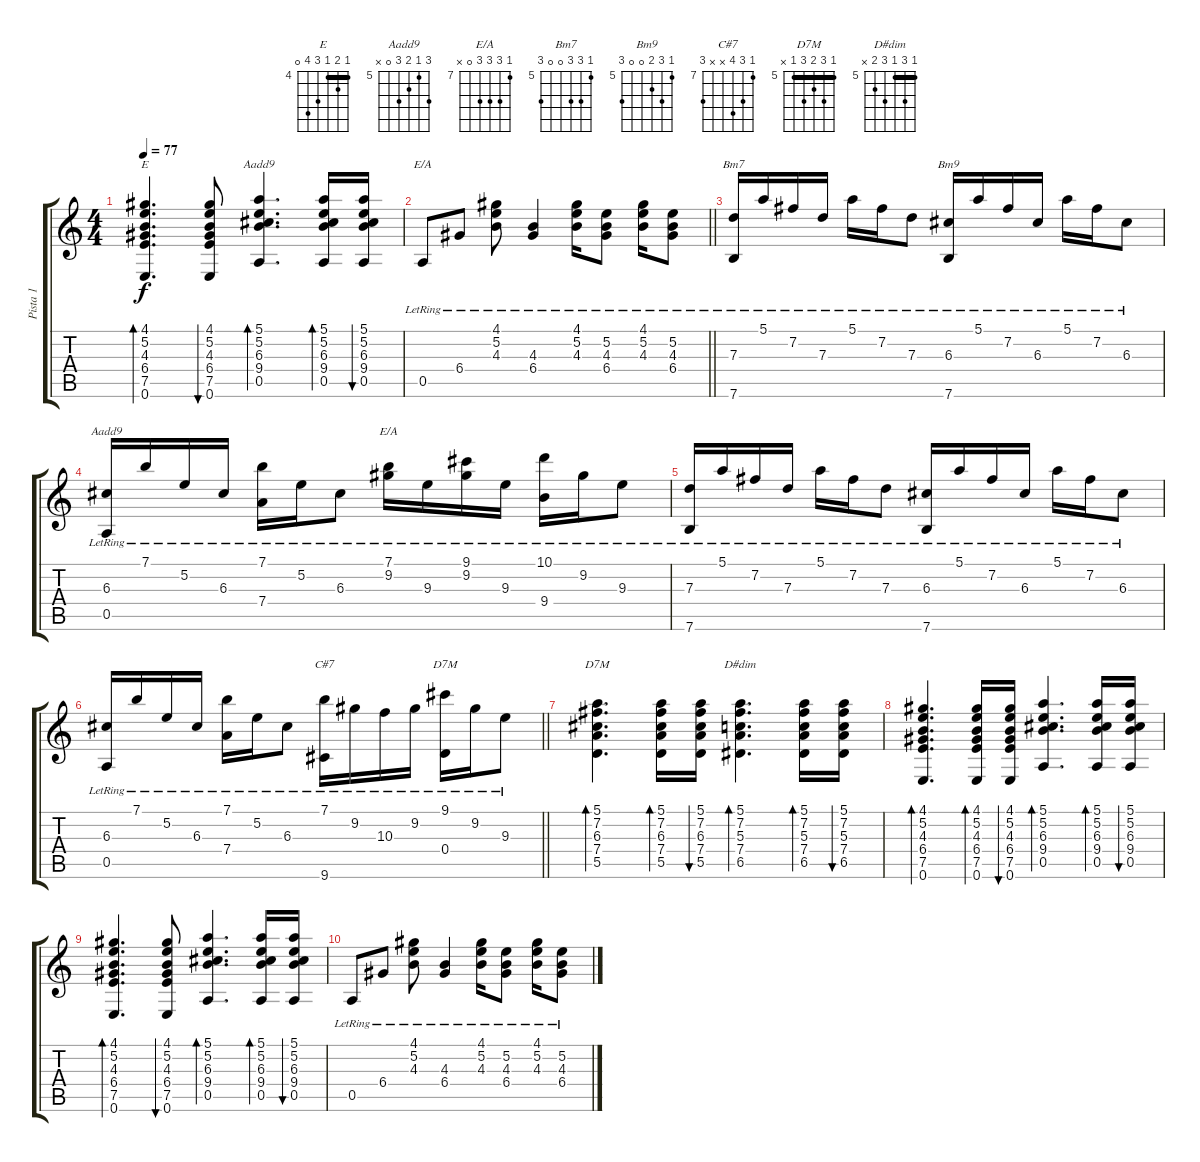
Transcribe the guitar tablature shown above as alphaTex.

\track ("Pista 1" "Pista 1") {instrument acousticguitarsteel}
\staff {score tabs}
\tuning (E4 B3 G3 D3 A2 E2) {hide}
\chord ("E" 4 5 4 6 7 0) {firstfret 4 barre 4}
\chord ("Aadd9" 5 5 6 9 0 x) {firstfret 5 barre 5}
\chord ("E/A" 4 5 4 6 0 x) {firstfret 4 barre 4}
\chord ("Bm7" 5 7 7 0 0 7) {firstfret 5}
\chord ("Bm9" 5 7 6 0 0 7) {firstfret 5}
\chord ("Aadd9" 7 5 6 7 0 x) {firstfret 5}
\chord ("E/A" 7 9 9 9 0 x) {firstfret 7}
\chord ("C#7" 7 9 10 x x 9) {firstfret 7}
\chord ("D7M" 9 10 11 0 0 10) {firstfret 9}
\chord ("D7M" 5 7 6 7 5 x) {firstfret 5 barre 5}
\chord ("D#dim" 5 7 5 7 6 x) {firstfret 5 barre 5}
\ts (4 4)
\tempo 77
\clef g2
\ks c
(4.1 5.2 4.3 6.4 7.5 0.6).4{d bd 30 ch "E" dy f} (4.1 5.2 4.3 6.4 7.5 0.6).8{bu 30} (5.1 5.2 6.3 9.4 0.5).4{d bd 30 ch "Aadd9"} (5.1 5.2 6.3 9.4 0.5).16{bd 30} (5.1 5.2 6.3 9.4 0.5).16{bu 30} |
\barLineRight lightlight
0.5{lr}.8{ch "E/A"} 6.4{lr}.8 (4.1{lr} 5.2{lr} 4.3{lr}).8 (4.3{lr} 6.4{lr}).4 (4.1{lr} 5.2{lr} 4.3{lr}).16 (5.2{lr} 4.3{lr} 6.4{lr}).8 (4.1{lr} 5.2{lr} 4.3{lr}).16 (5.2{lr} 4.3{lr} 6.4{lr}).8 |
(7.3{lr} 7.6{lr}).16{ch "Bm7"} 5.1{lr}.16 7.2{lr}.16 7.3{lr}.16 5.1{lr}.16 7.2{lr}.16 7.3{lr}.8 (6.3{lr} 7.6{lr}).16{ch "Bm9"} 5.1{lr}.16 7.2{lr}.16 6.3{lr}.16 5.1{lr}.16 7.2{lr}.16 6.3{lr}.8 |
(6.3{lr} 0.5{lr}).16{ch "Aadd9"} 7.1{lr}.16 5.2{lr}.16 6.3{lr}.16 (7.1{lr} 7.4{lr}).16 5.2{lr}.16 6.3{lr}.8 (7.1{lr} 9.2{lr}).16{ch "E/A"} 9.3{lr}.16 (9.1{lr} 9.2{lr}).16 9.3{lr}.16 (10.1{lr} 9.4{lr}).16 9.2{lr}.16 9.3{lr}.8 |
(7.3{lr} 7.6{lr}).16 5.1{lr}.16 7.2{lr}.16 7.3{lr}.16 5.1{lr}.16 7.2{lr}.16 7.3{lr}.8 (6.3{lr} 7.6{lr}).16 5.1{lr}.16 7.2{lr}.16 6.3{lr}.16 5.1{lr}.16 7.2{lr}.16 6.3{lr}.8 |
\barLineRight lightlight
(6.3{lr} 0.5{lr}).16 7.1{lr}.16 5.2{lr}.16 6.3{lr}.16 (7.1{lr} 7.4{lr}).16 5.2{lr}.16 6.3{lr}.8 (7.1{lr} 9.6{lr}).16{ch "C#7"} 9.2{lr}.16 10.3{lr}.16 9.2{lr}.16 (9.1{lr} 0.4{lr}).16{ch "D7M"} 9.2{lr}.16 9.3{lr}.8 |
(5.1 7.2 6.3 7.4 5.5).4{d bd 30 ch "D7M"} (5.1 7.2 6.3 7.4 5.5).16{bd 30} (5.1 7.2 6.3 7.4 5.5).16{bu 30} (5.1 7.2 5.3 7.4 6.5).4{d bd 30 ch "D#dim"} (5.1 7.2 5.3 7.4 6.5).16{bd 30} (5.1 7.2 5.3 7.4 6.5).16{bu 30} |
(4.1 5.2 4.3 6.4 7.5 0.6).4{d bd 30} (4.1 5.2 4.3 6.4 7.5 0.6).16{bd 30} (4.1 5.2 4.3 6.4 7.5 0.6).16{bu 30} (5.1 5.2 6.3 9.4 0.5).4{d bd 30} (5.1 5.2 6.3 9.4 0.5).16{bd 30} (5.1 5.2 6.3 9.4 0.5).16{bu 30} |
(4.1 5.2 4.3 6.4 7.5 0.6).4{d bd 30} (4.1 5.2 4.3 6.4 7.5 0.6).8{bu 30} (5.1 5.2 6.3 9.4 0.5).4{d bd 30} (5.1 5.2 6.3 9.4 0.5).16{bd 30} (5.1 5.2 6.3 9.4 0.5).16{bu 30} |
0.5{lr}.8 6.4{lr}.8 (4.1{lr} 5.2{lr} 4.3{lr}).8 (4.3{lr} 6.4{lr}).4 (4.1{lr} 5.2{lr} 4.3{lr}).16 (5.2{lr} 4.3{lr} 6.4{lr}).8 (4.1{lr} 5.2{lr} 4.3{lr}).16 (5.2{lr} 4.3{lr} 6.4{lr}).8
